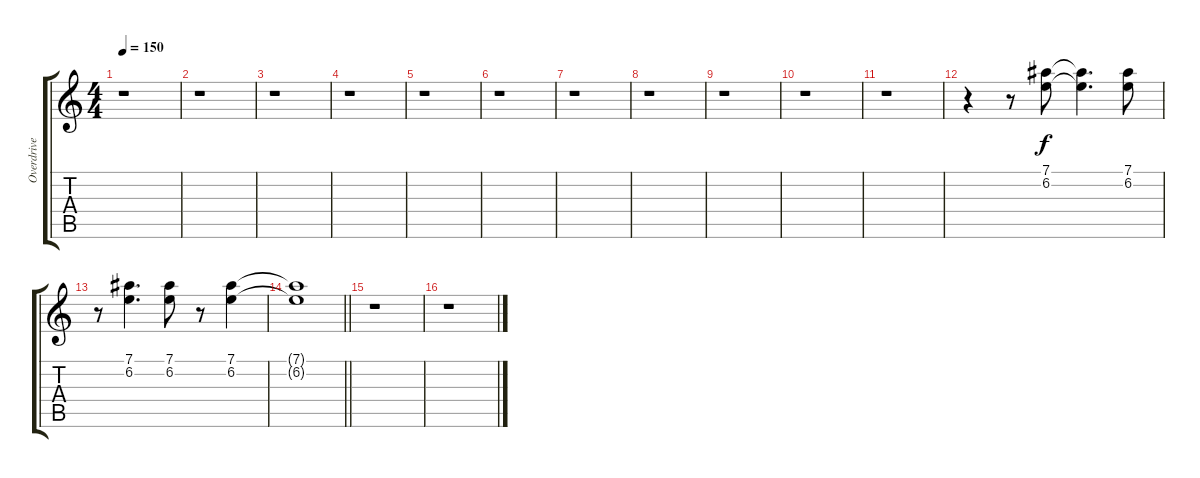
\track ("Overdrive" "Overdrive") {instrument overdrivenguitar}
\staff {score tabs}
\tuning (Eb4 Bb3 Gb3 Db3 Ab2 Eb2) {hide}
\ts (4 4)
\tempo 150
\clef g2
\ks c
r.1{dy f instrument overdrivenguitar} |
r.1 |
r.1 |
r.1 |
r.1 |
r.1 |
r.1 |
r.1 |
r.1 |
r.1 |
r.1 |
r.4 r.8 (7.1 6.2).8 (7.1{t} 6.2{t}).4{d} (7.1 6.2).8 |
r.8 (7.1 6.2).4{d} (7.1 6.2).8 r.8 (7.1 6.2).4 |
\barLineRight lightlight
(7.1{t} 6.2{t}).1 |
\section ("" " ")
r.1 |
r.1
